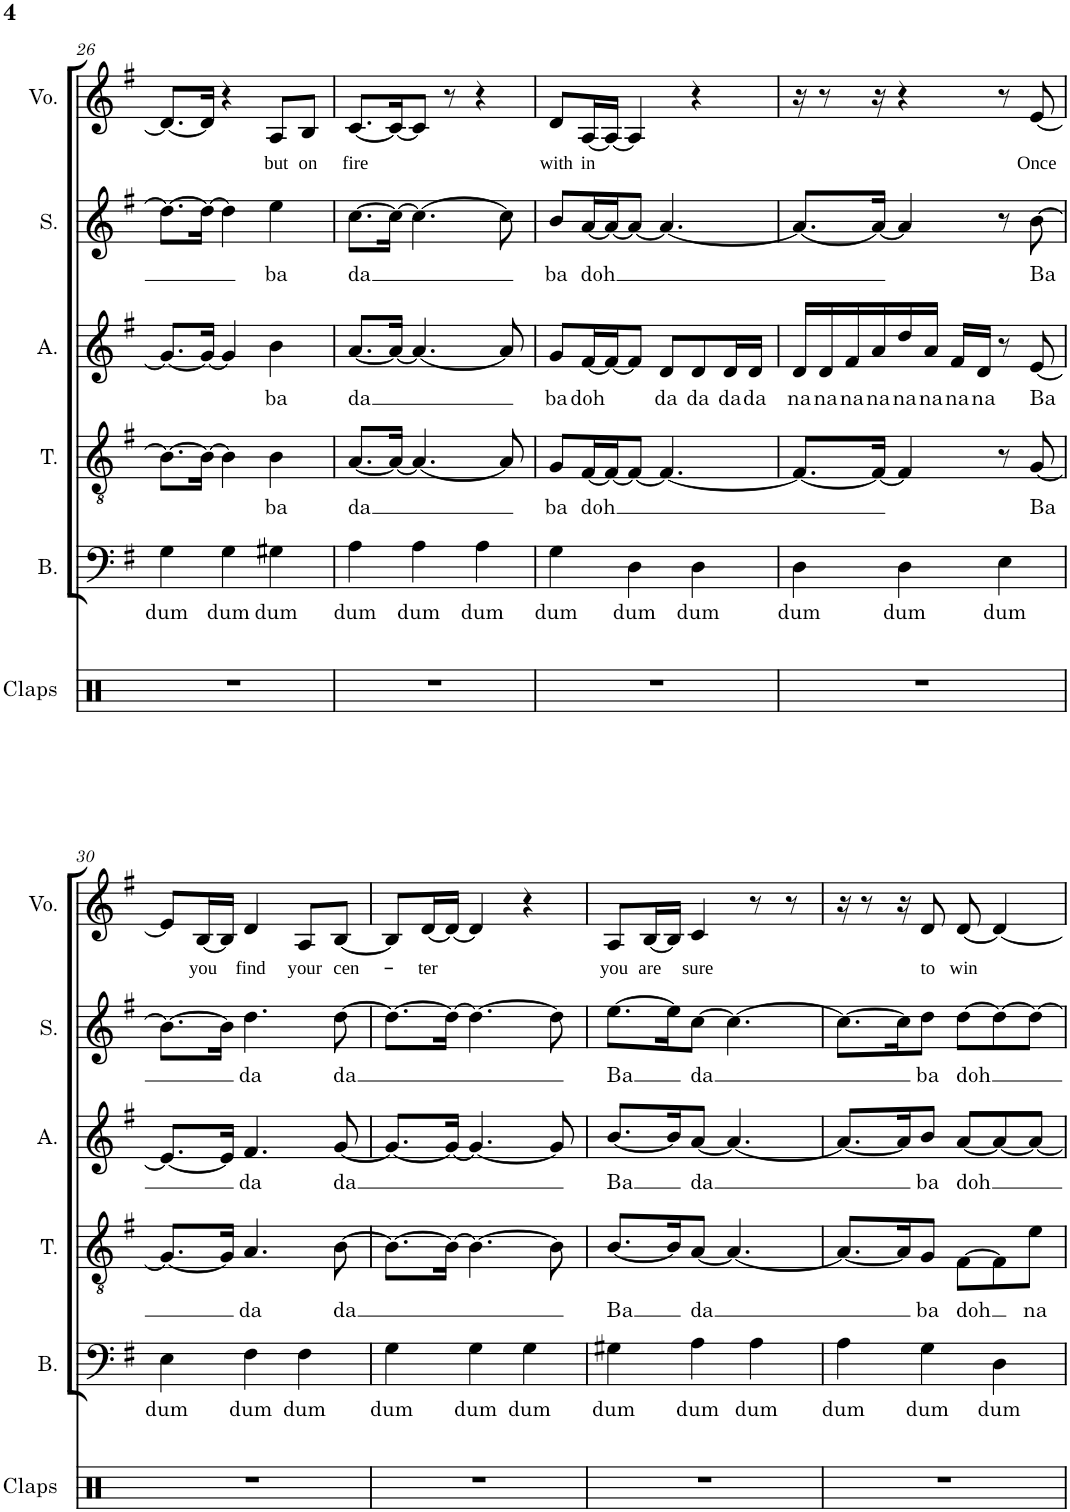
**kern	**kern	**text	**kern	**text	**kern	**text	**kern	**text	**kern	**text
*part6	*part5	*part5	*part4	*part4	*part3	*part3	*part2	*part2	*part1	*part1
*staff6	*staff5	*staff5	*staff4	*staff4	*staff3	*staff3	*staff2	*staff2	*staff1	*staff1
*I"Claps	*I"Bass	*	*I"Tenor	*	*I"Alto	*	*I"Soprano	*	*I"Voice	*
*I'Claps	*I'B.	*	*I'T.	*	*I'A.	*	*I'S.	*	*I'Vo.	*
!!LO:PB:g=z
*clefX	*clefF4	*	*clefGv2	*	*clefG2	*	*clefG2	*	*clefG2	*
*k[]	*k[f#]	*	*k[f#]	*	*k[f#]	*	*k[f#]	*	*k[f#]	*
*M6/8	*M6/8	*	*M6/8	*	*M6/8	*	*M6/8	*	*M6/8	*
=26	=26	=26	=26	=26	=26	=26	=26	=26	=26	=26
!	!	!LO:LY:b	!	!	!	!	!	!	!	!
2.r	4G\	dum	8.B\L_	.	8.g/L_	.	8.dd\L_	.	8.d/L_	.
.	.	.	16B\Jk_	.	16g/Jk_	.	16dd\Jk_	.	16d/Jk]	.
!	!	!LO:LY:b	!	!	!	!	!	!	!	!
.	4G\	dum	4B\]	.	4g/]	.	4dd\]	.	4r	.
!	!	!LO:LY:b	!	!LO:LY:b	!	!LO:LY:b	!	!LO:LY:b	!	!LO:LY:b
.	4G#X\	dum	4B\	ba	4b\	ba	4ee\	ba	8A/L	but
!	!	!	!	!	!	!	!	!	!	!LO:LY:b
.	.	.	.	.	.	.	.	.	8B/J	on
=27	=27	=27	=27	=27	=27	=27	=27	=27	=27	=27
!	!	!LO:LY:b	!	!LO:LY:b	!	!LO:LY:b	!	!LO:LY:b	!	!LO:LY:b
2.r	4A\	dum	[8.A/L	da	[8.a/L	da	[8.cc\L	da	[8.c/L	fire
.	.	.	16A/Jk_	.	16a/Jk_	.	16cc\Jk_	.	16c/K_	.
!	!	!LO:LY:b	!	!	!	!	!	!	!	!
.	4A\	dum	4.A/_	.	4.a/_	.	4.cc\_	.	8c/J]	.
.	.	.	.	.	.	.	.	.	8r	.
!	!	!LO:LY:b	!	!	!	!	!	!	!	!
.	4A\	dum	.	.	.	.	.	.	4r	.
.	.	.	8A/]	.	8a/]	.	8cc\]	.	.	.
=28	=28	=28	=28	=28	=28	=28	=28	=28	=28	=28
!	!	!LO:LY:b	!	!LO:LY:b	!	!LO:LY:b	!	!LO:LY:b	!	!LO:LY:b
2.r	4G\	dum	8G/L	ba	8g/L	ba	8b/L	ba	8d/L	with
!	!	!	!	!LO:LY:b	!	!LO:LY:b	!	!LO:LY:b	!	!LO:LY:b
.	.	.	[16F#/L	doh	[16f#/L	doh	[16a/L	doh	[16A/L	in
.	.	.	16F#/J_	.	16f#/J_	.	16a/J_	.	16A/JJ_	.
!	!	!LO:LY:b	!	!	!	!	!	!	!	!
.	4D\	dum	8F#/J_	.	8f#/J]	.	8a/J_	.	4A/]	.
!	!	!	!	!	!	!LO:LY:b	!	!	!	!
.	.	.	4.F#/_	.	8d/L	da	4.a/_	.	.	.
!	!	!LO:LY:b	!	!	!	!LO:LY:b	!	!	!	!
.	4D\	dum	.	.	8d/	da	.	.	4r	.
!	!	!	!	!	!	!LO:LY:b	!	!	!	!
.	.	.	.	.	16d/L	da	.	.	.	.
!	!	!	!	!	!	!LO:LY:b	!	!	!	!
.	.	.	.	.	16d/JJ	da	.	.	.	.
=29	=29	=29	=29	=29	=29	=29	=29	=29	=29	=29
!	!	!LO:LY:b	!	!	!	!LO:LY:b	!	!	!	!
2.r	4D\	dum	8.F#/L_	.	16d/LL	na	8.a/L_	.	16r	.
!	!	!	!	!	!	!LO:LY:b	!	!	!	!
.	.	.	.	.	16d/	na	.	.	8r	.
!	!	!	!	!	!	!LO:LY:b	!	!	!	!
.	.	.	.	.	16f#/	na	.	.	.	.
!	!	!	!	!	!	!LO:LY:b	!	!	!	!
.	.	.	16F#/Jk_	.	16a/	na	16a/Jk_	.	16r	.
!	!	!LO:LY:b	!	!	!	!LO:LY:b	!	!	!	!
.	4D\	dum	4F#/]	.	16dd/	na	4a/]	.	4r	.
!	!	!	!	!	!	!LO:LY:b	!	!	!	!
.	.	.	.	.	16a/JJ	na	.	.	.	.
!	!	!	!	!	!	!LO:LY:b	!	!	!	!
.	.	.	.	.	16f#/LL	na	.	.	.	.
!	!	!	!	!	!	!LO:LY:b	!	!	!	!
.	.	.	.	.	16d/JJ	na	.	.	.	.
!	!	!LO:LY:b	!	!	!	!	!	!	!	!
.	4E\	dum	8r	.	8r	.	8r	.	8r	.
!	!	!	!	!LO:LY:b	!	!LO:LY:b	!	!LO:LY:b	!	!LO:LY:b
.	.	.	[8G/	Ba	[8e/	Ba	[8b\	Ba	[8e/	Once
!!LO:LB:g=z
=30	=30	=30	=30	=30	=30	=30	=30	=30	=30	=30
!	!	!LO:LY:b	!	!	!	!	!	!	!	!
2.r	4E\	dum	8.G/L_	.	8.e/L_	.	8.b\L_	.	8e/L]	.
!	!	!	!	!	!	!	!	!	!	!LO:LY:b
.	.	.	.	.	.	.	.	.	[16B/L	you
.	.	.	16G/Jk]	.	16e/Jk]	.	16b\Jk]	.	16B/JJ]	.
!	!	!LO:LY:b	!	!LO:LY:b	!	!LO:LY:b	!	!LO:LY:b	!	!LO:LY:b
.	4F#\	dum	4.A/	da	4.f#/	da	4.dd\	da	4d/	find
!	!	!LO:LY:b	!	!	!	!	!	!	!	!LO:LY:b
.	4F#\	dum	.	.	.	.	.	.	8A/L	your
!	!	!	!	!LO:LY:b	!	!LO:LY:b	!	!LO:LY:b	!	!LO:LY:b
.	.	.	[8B\	da	[8g/	da	[8dd\	da	[8B/J	cen-
=31	=31	=31	=31	=31	=31	=31	=31	=31	=31	=31
!	!	!LO:LY:b	!	!	!	!	!	!	!	!
2.r	4G\	dum	8.B\L_	.	8.g/L_	.	8.dd\L_	.	8B/L]	.
!	!	!	!	!	!	!	!	!	!	!LO:LY:b
.	.	.	.	.	.	.	.	.	[16d/L	-ter
.	.	.	16B\Jk_	.	16g/Jk_	.	16dd\Jk_	.	16d/JJ_	.
!	!	!LO:LY:b	!	!	!	!	!	!	!	!
.	4G\	dum	4.B\_	.	4.g/_	.	4.dd\_	.	4d/]	.
!	!	!LO:LY:b	!	!	!	!	!	!	!	!
.	4G\	dum	.	.	.	.	.	.	4r	.
.	.	.	8B\]	.	8g/]	.	8dd\]	.	.	.
=32	=32	=32	=32	=32	=32	=32	=32	=32	=32	=32
!	!	!LO:LY:b	!	!LO:LY:b	!	!LO:LY:b	!	!LO:LY:b	!	!LO:LY:b
2.r	4G#X\	dum	[8.B/L	Ba	[8.b/L	Ba	[8.ee\L	Ba	8A/L	you
!	!	!	!	!	!	!	!	!	!	!LO:LY:b
.	.	.	.	.	.	.	.	.	[16B/L	are
.	.	.	16B/K]	.	16b/K]	.	16ee\K]	.	16B/JJ]	.
!	!	!LO:LY:b	!	!LO:LY:b	!	!LO:LY:b	!	!LO:LY:b	!	!LO:LY:b
.	4A\	dum	[8A/J	da	[8a/J	da	[8cc\J	da	4c/	sure
.	.	.	4.A/_	.	4.a/_	.	4.cc\_	.	.	.
!	!	!LO:LY:b	!	!	!	!	!	!	!	!
.	4A\	dum	.	.	.	.	.	.	8r	.
.	.	.	.	.	.	.	.	.	8r	.
=33	=33	=33	=33	=33	=33	=33	=33	=33	=33	=33
!	!	!LO:LY:b	!	!	!	!	!	!	!	!
2.r	4A\	dum	8.A/L_	.	8.a/L_	.	8.cc\L_	.	16r	.
.	.	.	.	.	.	.	.	.	8r	.
.	.	.	16A/K]	.	16a/K]	.	16cc\K]	.	16r	.
!	!	!LO:LY:b	!	!LO:LY:b	!	!LO:LY:b	!	!LO:LY:b	!	!LO:LY:b
.	4G\	dum	8G/J	ba	8b/J	ba	8dd\J	ba	8d/	to
!	!	!	!	!LO:LY:b	!	!LO:LY:b	!	!LO:LY:b	!	!LO:LY:b
.	.	.	[8F#\L	doh	[8a/L	doh	[8dd\L	doh	[8d/	win
!	!	!LO:LY:b	!	!	!	!	!	!	!	!
.	4D\	dum	8F#\]	.	8a/_	.	8dd\_	.	4d/_	.
!	!	!	!	!LO:LY:b	!	!	!	!	!	!
.	.	.	8e\J	na	8a/J_	.	8dd\J_	.	.	.
=	=	=	=	=	=	=	=	=	=	=
*-	*-	*-	*-	*-	*-	*-	*-	*-	*-	*-
